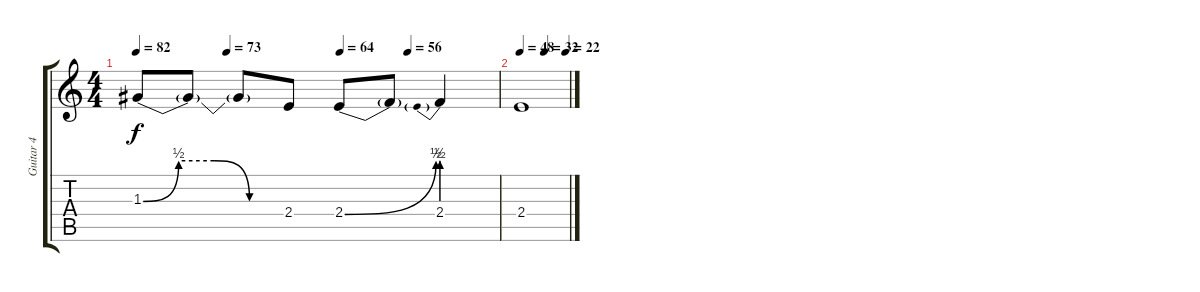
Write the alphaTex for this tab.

\track ("Guitar 4" "Guitar 4") {instrument overdrivenguitar}
\staff {score tabs}
\tuning (E4 B3 G3 D3 A2 E2) {hide}
\ts (4 4)
\tempo 82
\tempo (73 0.25)
\tempo (64 0.5625)
\tempo (56 0.75)
\clef g2
\ks c
1.3{be (custom 0 0 15 2 30 2 45 0 60 0)}.8{dy f} 1.3{t}.8 1.3{t}.8 2.4.8 2.4{be (bend 0 0 60 2)}.8 2.4{t}.8 2.4{be (prebend 0 2 60 2)}.4 |
\tempo 48
\tempo (32 0.5)
\tempo (22 0.9375)
2.4.1
